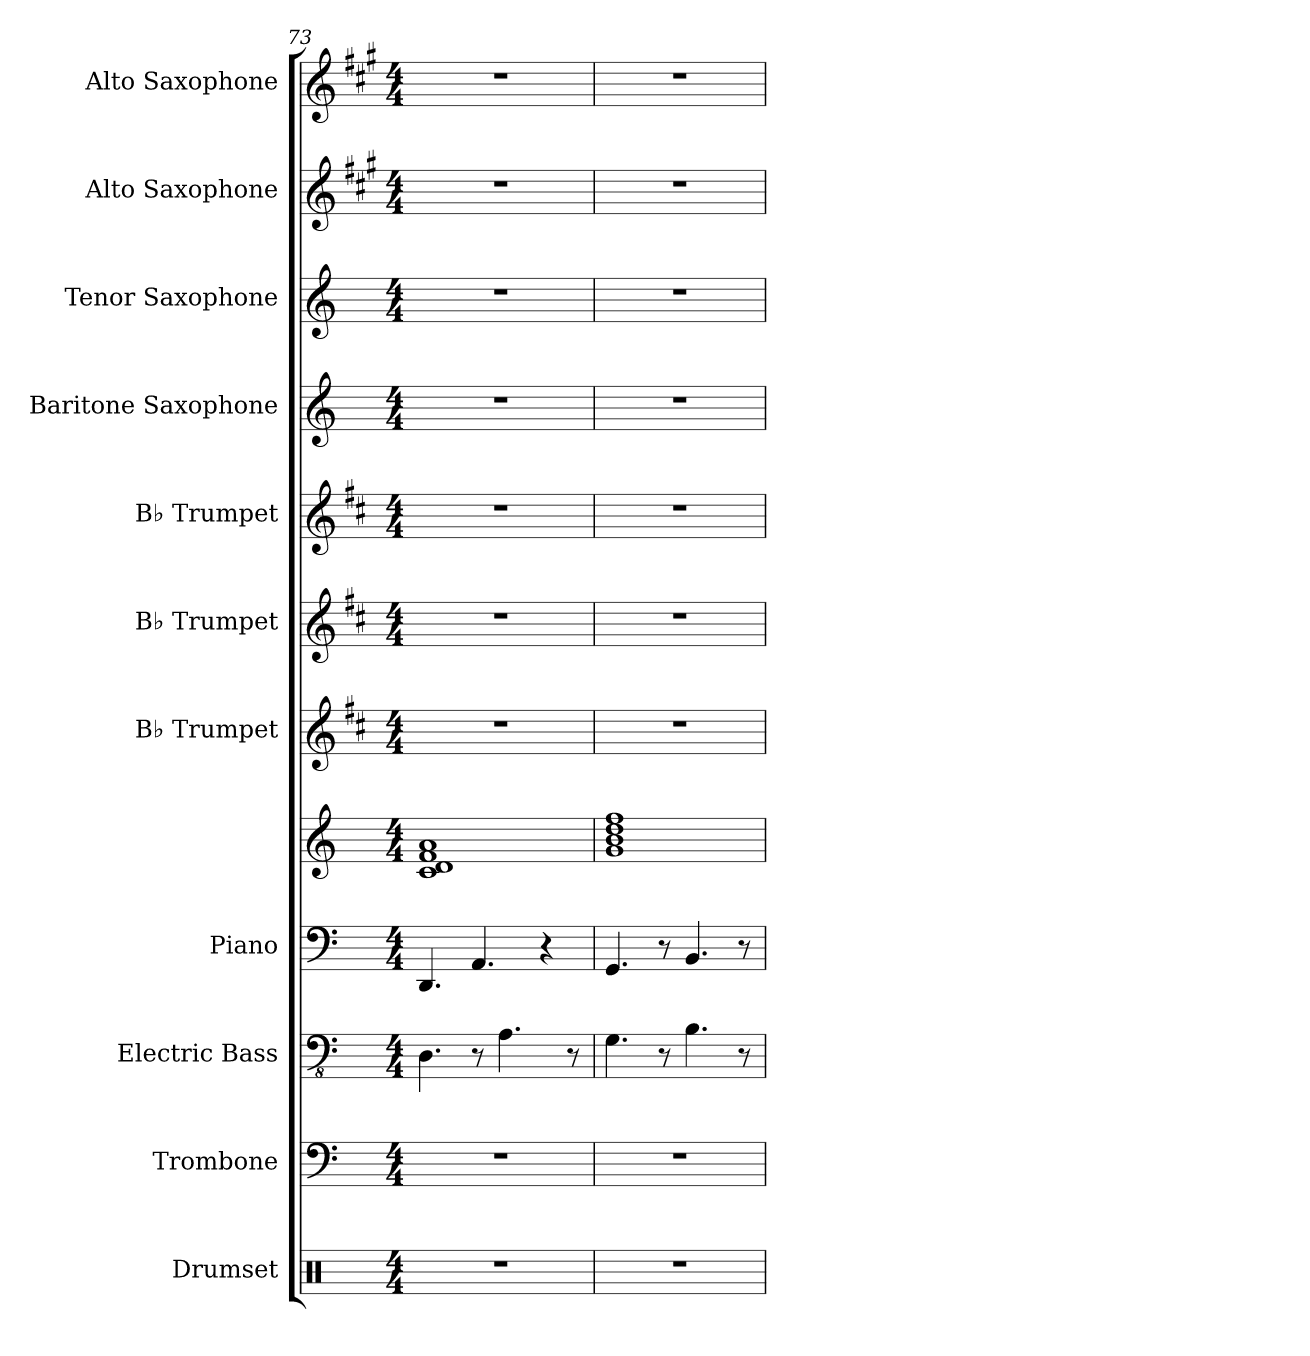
**kern	**kern	**kern	**kern	**kern	**kern	**kern	**kern	**kern	**kern	**kern	**kern
*part11	*part10	*part9	*part8	*part8	*part7	*part6	*part5	*part4	*part3	*part2	*part1
*staff12	*staff11	*staff10	*staff9	*staff8	*staff7	*staff6	*staff5	*staff4	*staff3	*staff2	*staff1
*I"Drumset	*I"Trombone	*I"Electric Bass	*I"Piano	*	*I"B♭ Trumpet	*I"B♭ Trumpet	*I"B♭ Trumpet	*I"Baritone Saxophone	*I"Tenor Saxophone	*I"Alto Saxophone	*I"Alto Saxophone
*I'Drs.	*I'Trb.	*I'El. B.	*I'Pno.	*	*I'B♭ Tpt.	*I'B♭ Tpt.	*I'B♭ Tpt.	*I'Bar. Sax.	*I'T. Sax.	*I'A. Sax.	*I'A. Sax.
!!LO:PB:g=z
*clefX	*clefF4	*clefFv4	*clefF4	*clefG2	*clefG2	*clefG2	*clefG2	*clefG2	*clefG2	*clefG2	*clefG2
*	*	*	*	*	*ITrd1c2	*ITrd1c2	*ITrd1c2	*ITrd12c21	*ITrd8c14	*ITrd5c9	*ITrd5c9
*k[]	*k[]	*k[]	*k[]	*k[]	*k[]	*k[]	*k[]	*k[]	*k[]	*k[]	*k[]
*M4/4	*M4/4	*M4/4	*M4/4	*M4/4	*M4/4	*M4/4	*M4/4	*M4/4	*M4/4	*M4/4	*M4/4
=73	=73	=73	=73	=73	=73	=73	=73	=73	=73	=73	=73
1r	1r	4.DD\	4.DD/	1c 1d 1f 1a	1r	1r	1r	1r	1r	1r	1r
.	.	8r	4.AA/	.	.	.	.	.	.	.	.
.	.	4.AA\	.	.	.	.	.	.	.	.	.
.	.	.	4r	.	.	.	.	.	.	.	.
.	.	8r	.	.	.	.	.	.	.	.	.
=74	=74	=74	=74	=74	=74	=74	=74	=74	=74	=74	=74
1r	1r	4.GG\	4.GG/	1g 1b 1dd 1ff	1r	1r	1r	1r	1r	1r	1r
.	.	8r	8r	.	.	.	.	.	.	.	.
.	.	4.BB\	4.BB/	.	.	.	.	.	.	.	.
.	.	8r	8r	.	.	.	.	.	.	.	.
=	=	=	=	=	=	=	=	=	=	=	=
*-	*-	*-	*-	*-	*-	*-	*-	*-	*-	*-	*-
